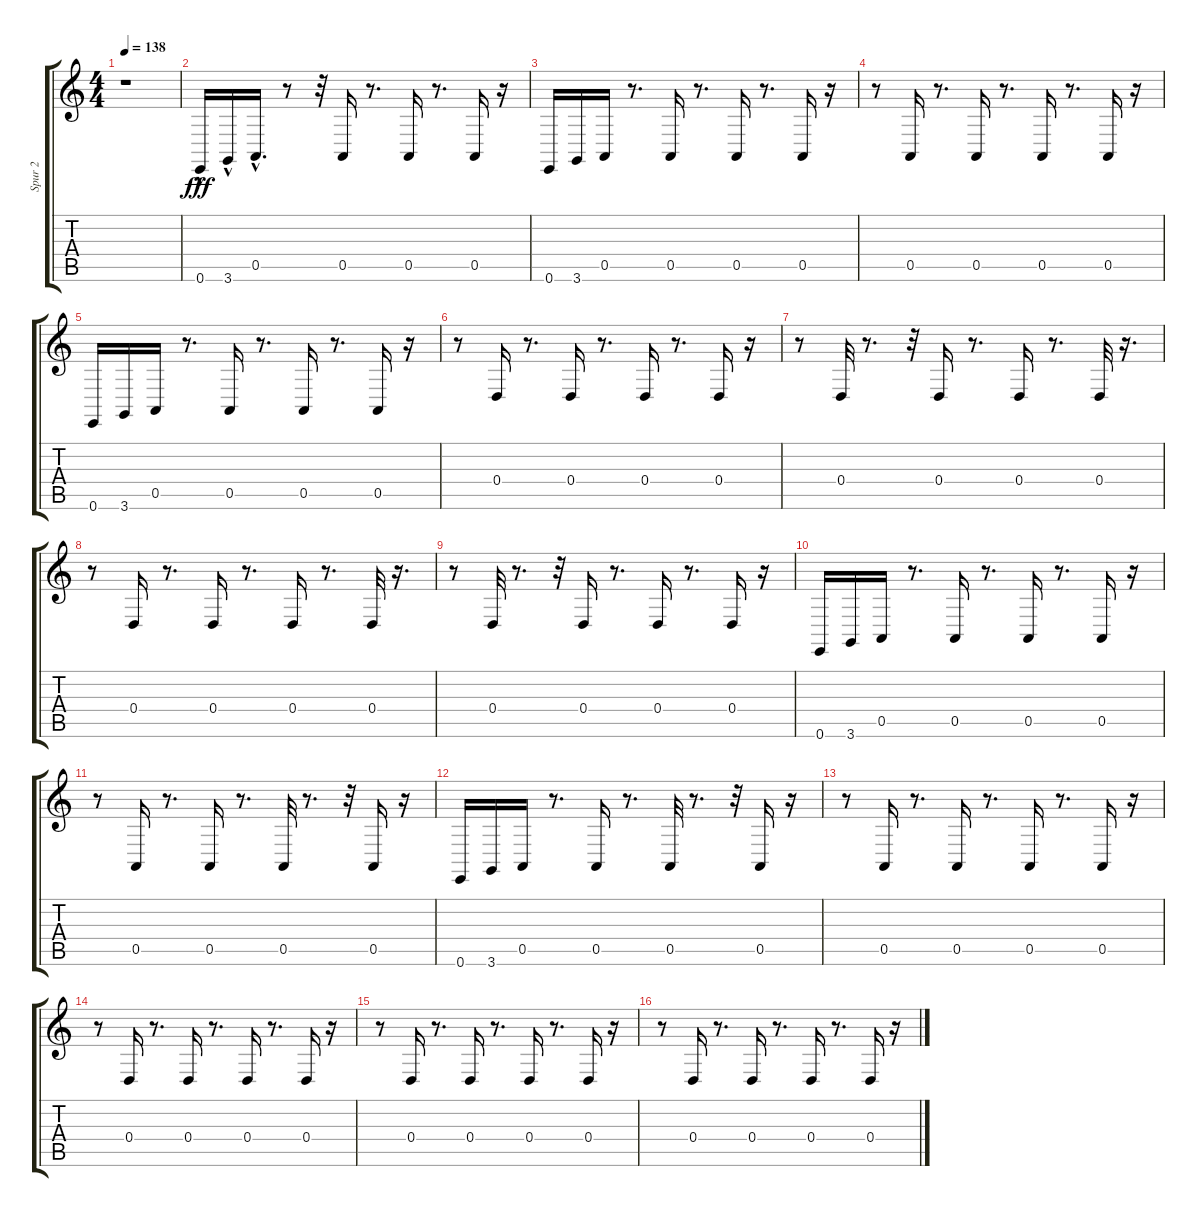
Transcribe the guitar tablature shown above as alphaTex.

\track ("Spur 2" "Spur 2") {instrument pad3polysynth}
\staff {score tabs}
\tuning (E4 B3 G3 D3 A2 E2) {hide}
\ts (4 4)
\tempo 138
\clef g2
\ks c
r.1{dy fff instrument pad3polysynth} |
0.6{hac}.16 3.6{hac}.16 0.5{hac}.16{d} r.8 r.32 0.5.16 r.8{d} 0.5.16 r.8{d} 0.5.16 r.16 |
0.6.16 3.6.16 0.5.16 r.8{d} 0.5.16 r.8{d} 0.5.16 r.8{d} 0.5.16 r.16 |
r.8 0.5.16 r.8{d} 0.5.16 r.8{d} 0.5.16 r.8{d} 0.5.16 r.16 |
0.6.16 3.6.16 0.5.16 r.8{d} 0.5.16 r.8{d} 0.5.16 r.8{d} 0.5.16 r.16 |
r.8 0.4.16 r.8{d} 0.4.16 r.8{d} 0.4.16 r.8{d} 0.4.16 r.16 |
r.8 0.4.32 r.8{d} r.32 0.4.16 r.8{d} 0.4.16 r.8{d} 0.4.32 r.16{d} |
r.8 0.4.16 r.8{d} 0.4.16 r.8{d} 0.4.16 r.8{d} 0.4.32 r.16{d} |
r.8 0.4.32 r.8{d} r.32 0.4.16 r.8{d} 0.4.16 r.8{d} 0.4.16 r.16 |
0.6.16 3.6.16 0.5.16 r.8{d} 0.5.16 r.8{d} 0.5.16 r.8{d} 0.5.16 r.16 |
r.8 0.5.16 r.8{d} 0.5.16 r.8{d} 0.5.32 r.8{d} r.32 0.5.16 r.16 |
0.6.16 3.6.16 0.5.16 r.8{d} 0.5.16 r.8{d} 0.5.32 r.8{d} r.32 0.5.16 r.16 |
r.8 0.5.16 r.8{d} 0.5.16 r.8{d} 0.5.16 r.8{d} 0.5.16 r.16 |
r.8 0.4.16 r.8{d} 0.4.16 r.8{d} 0.4.16 r.8{d} 0.4.16 r.16 |
r.8 0.4.16 r.8{d} 0.4.16 r.8{d} 0.4.16 r.8{d} 0.4.16 r.16 |
r.8 0.4.16 r.8{d} 0.4.16 r.8{d} 0.4.16 r.8{d} 0.4.16 r.16
